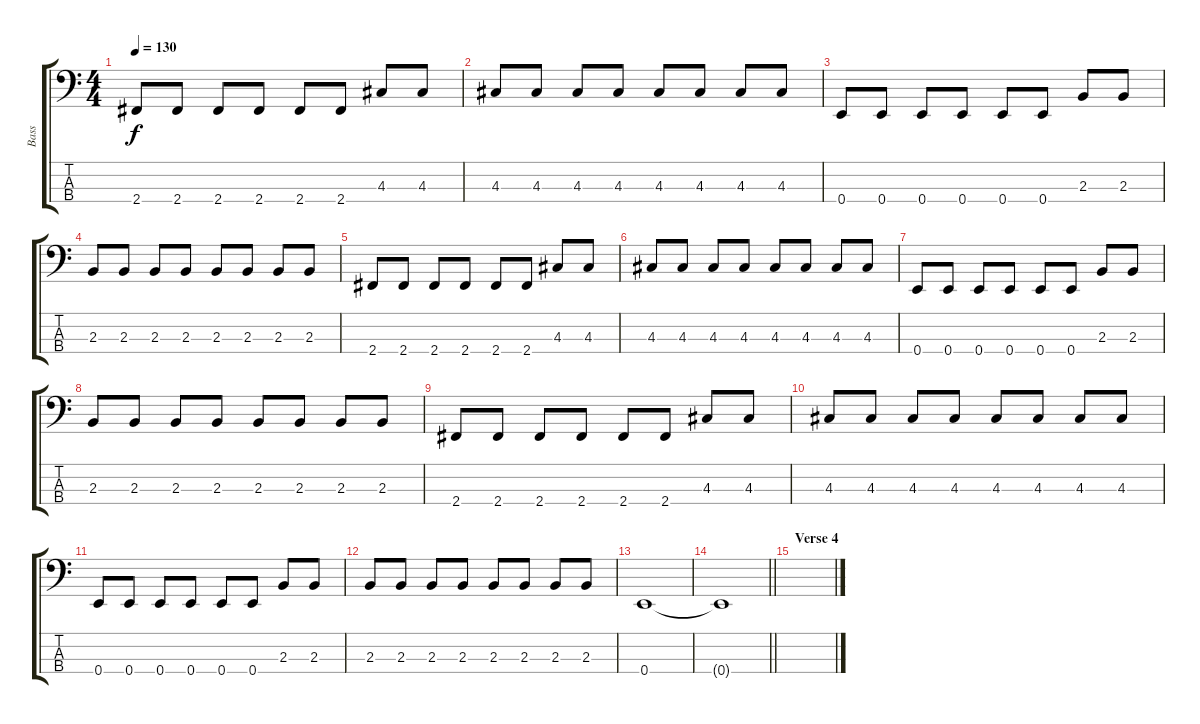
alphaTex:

\track ("Bass" "Bass") {instrument electricbassfinger}
\staff {score tabs}
\tuning (G2 D2 A1 E1) {hide}
\ts (4 4)
\tempo 130
\clef f4
\ks c
2.4.8{dy f} 2.4.8 2.4.8 2.4.8 2.4.8 2.4.8 4.3.8 4.3.8 |
4.3.8 4.3.8 4.3.8 4.3.8 4.3.8 4.3.8 4.3.8 4.3.8 |
0.4.8 0.4.8 0.4.8 0.4.8 0.4.8 0.4.8 2.3.8 2.3.8 |
2.3.8 2.3.8 2.3.8 2.3.8 2.3.8 2.3.8 2.3.8 2.3.8 |
2.4.8 2.4.8 2.4.8 2.4.8 2.4.8 2.4.8 4.3.8 4.3.8 |
4.3.8 4.3.8 4.3.8 4.3.8 4.3.8 4.3.8 4.3.8 4.3.8 |
0.4.8 0.4.8 0.4.8 0.4.8 0.4.8 0.4.8 2.3.8 2.3.8 |
2.3.8 2.3.8 2.3.8 2.3.8 2.3.8 2.3.8 2.3.8 2.3.8 |
2.4.8 2.4.8 2.4.8 2.4.8 2.4.8 2.4.8 4.3.8 4.3.8 |
4.3.8 4.3.8 4.3.8 4.3.8 4.3.8 4.3.8 4.3.8 4.3.8 |
0.4.8 0.4.8 0.4.8 0.4.8 0.4.8 0.4.8 2.3.8 2.3.8 |
2.3.8 2.3.8 2.3.8 2.3.8 2.3.8 2.3.8 2.3.8 2.3.8 |
0.4.1 |
\barLineRight lightlight
0.4{t}.1 |
\section ("" "Verse 4")
